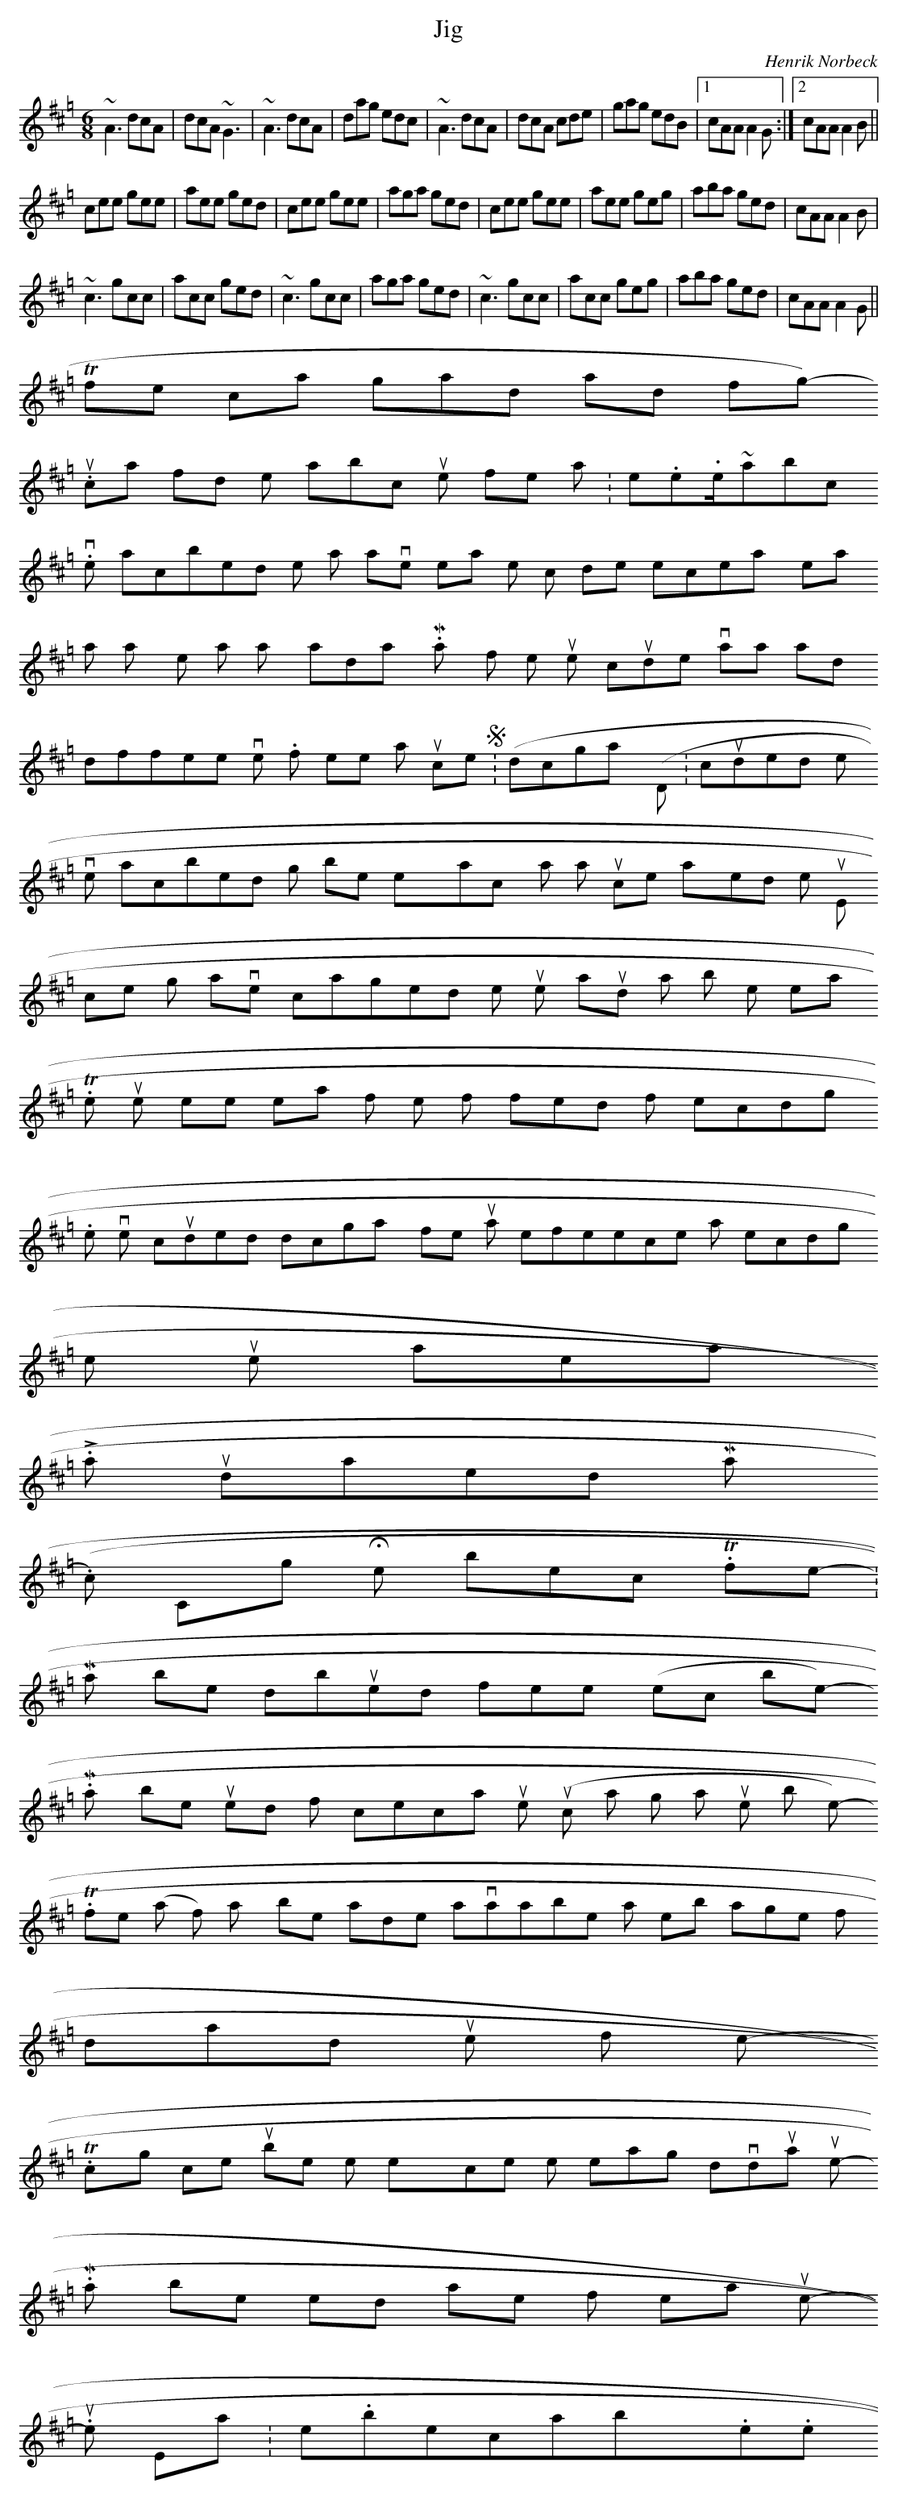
X:1
T:Jig
C:Henrik Norbeck
M:6/8
K:Hp
~A3 dcA|dcA ~G3|~A3 dcA|dag edc|~A3 dcA|dcA cde|gag edB|1 cAA A2G:|2 cAA A2B||
cee gee|aee ged|cee gee|aga ged|cee gee|aee geg|aba ged|cAA A2B|
~c3 gcc|acc ged|~c3 gcc|aga ged|~c3 gcc|acc geg|aba ged|cAA A2G||
This file contains 13 highlands and flings (#1 - #13).
You can find more abc tune files at http://home1.swipnet.se/~w-11382/abc.htm
I've transcribed them as I have learnt them, which does not necessarily mean
that I play them that way nowadays. Many of the tunes include variations and
different versions. If there is a source (S:) or discography (D:) included the
version transcribed might still not be exactly as that source played the tune,
since I might have changed the tune around a bit when I learnt it.
The tunes were learnt from sessions, from friends or from recordings.
When I've included discography, it's often just a reference to what recordings
the tune appears on.
Last updated 6 May 1998.
(c) Copyright 1997-1998 Henrik Norbeck. This file:
- May be distributed freely (with restrictions below).
- May not be used for commercial purposes (such as printing a tune book to sell).
- This file (or parts of it) may not be made available on a web page for
download without permission from me.
- This copyright notice must be kept, except when e-mailing individual tunes.
- May be printed on paper for personal use.
- Questions? E-mail: henrik.norbeck@mailbox.swipnet.se
